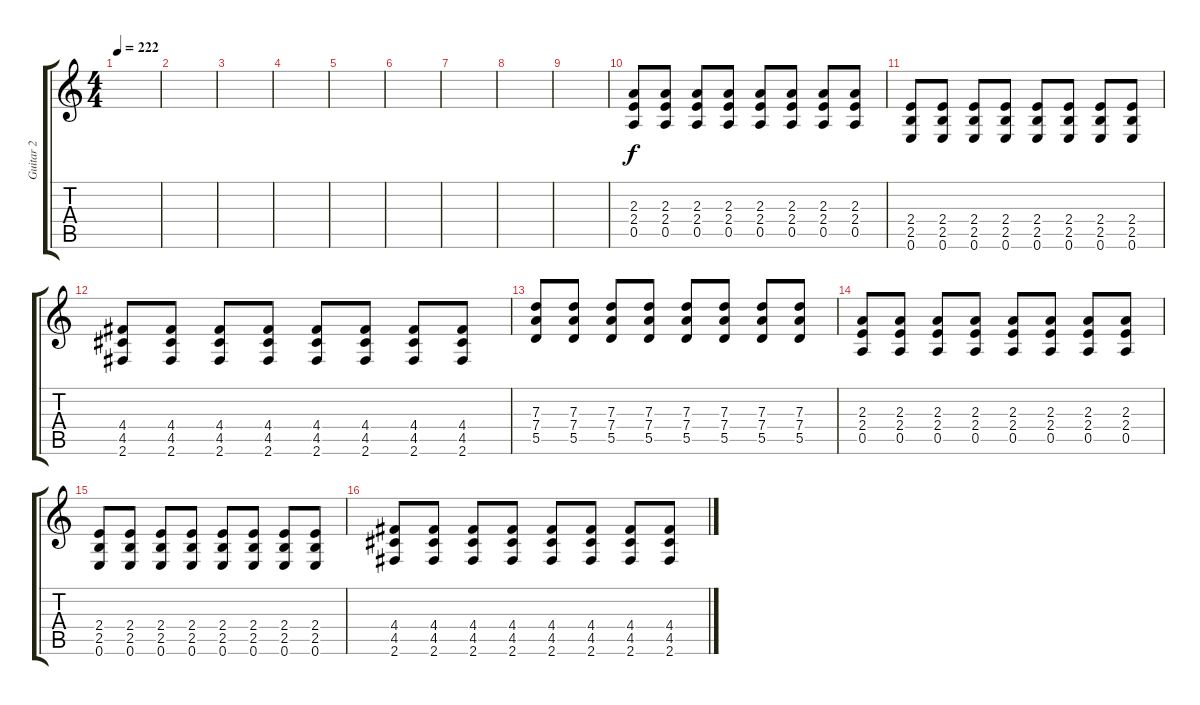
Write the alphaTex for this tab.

\track ("Guitar 2  *Somente apoio / Just support*" "Guitar 2  ") {instrument overdrivenguitar}
\staff {score tabs}
\tuning (E4 B3 G3 D3 A2 E2) {hide}
\ts (4 4)
\tempo 222
\clef g2
\ks c
|
|
|
|
|
|
|
|
|
(2.3 2.4 0.5).8 (2.3 2.4 0.5).8 (2.3 2.4 0.5).8 (2.3 2.4 0.5).8 (2.3 2.4 0.5).8 (2.3 2.4 0.5).8 (2.3 2.4 0.5).8 (2.3 2.4 0.5).8 |
(2.4 2.5 0.6).8 (2.4 2.5 0.6).8 (2.4 2.5 0.6).8 (2.4 2.5 0.6).8 (2.4 2.5 0.6).8 (2.4 2.5 0.6).8 (2.4 2.5 0.6).8 (2.4 2.5 0.6).8 |
(4.4 4.5 2.6).8 (4.4 4.5 2.6).8 (4.4 4.5 2.6).8 (4.4 4.5 2.6).8 (4.4 4.5 2.6).8 (4.4 4.5 2.6).8 (4.4 4.5 2.6).8 (4.4 4.5 2.6).8 |
(7.3 7.4 5.5).8 (7.3 7.4 5.5).8 (7.3 7.4 5.5).8 (7.3 7.4 5.5).8 (7.3 7.4 5.5).8 (7.3 7.4 5.5).8 (7.3 7.4 5.5).8 (7.3 7.4 5.5).8 |
(2.3 2.4 0.5).8 (2.3 2.4 0.5).8 (2.3 2.4 0.5).8 (2.3 2.4 0.5).8 (2.3 2.4 0.5).8 (2.3 2.4 0.5).8 (2.3 2.4 0.5).8 (2.3 2.4 0.5).8 |
(2.4 2.5 0.6).8 (2.4 2.5 0.6).8 (2.4 2.5 0.6).8 (2.4 2.5 0.6).8 (2.4 2.5 0.6).8 (2.4 2.5 0.6).8 (2.4 2.5 0.6).8 (2.4 2.5 0.6).8 |
(4.4 4.5 2.6).8 (4.4 4.5 2.6).8 (4.4 4.5 2.6).8 (4.4 4.5 2.6).8 (4.4 4.5 2.6).8 (4.4 4.5 2.6).8 (4.4 4.5 2.6).8 (4.4 4.5 2.6).8
